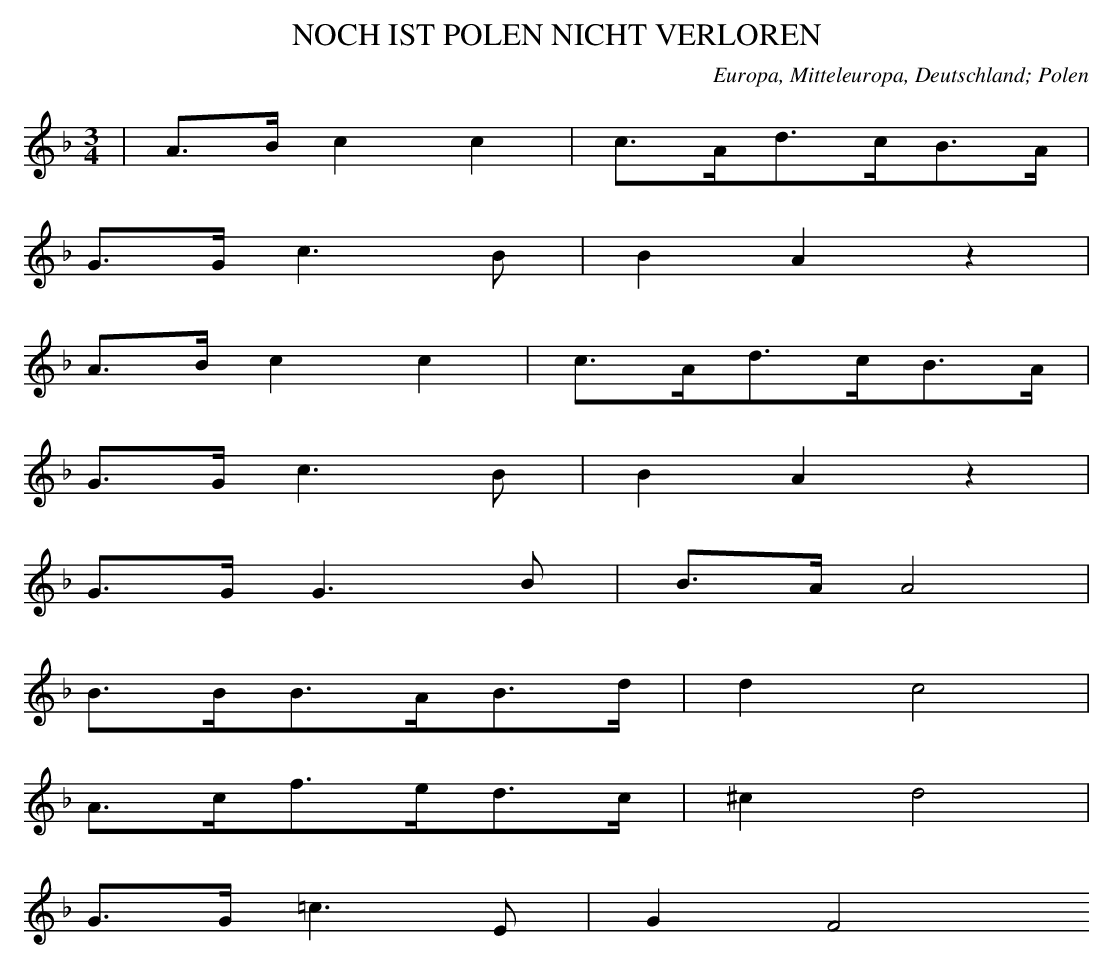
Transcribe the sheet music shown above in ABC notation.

X:1
T: NOCH IST POLEN NICHT VERLOREN
O: Europa, Mitteleuropa, Deutschland; Polen
M: 3/4
L: 1/16
K: F
 | A3Bc4c4 | c3Ad3cB3A |
G3Gc6B2 | B4A4z4 |
A3Bc4c4 | c3Ad3cB3A |
G3Gc6B2 | B4A4z4 |
G3GG6B2 | B3AA8 |
B3BB3AB3d | d4c8 |
A3cf3ed3c | ^c4d8 |
G3G=c6E2 | G4F8
